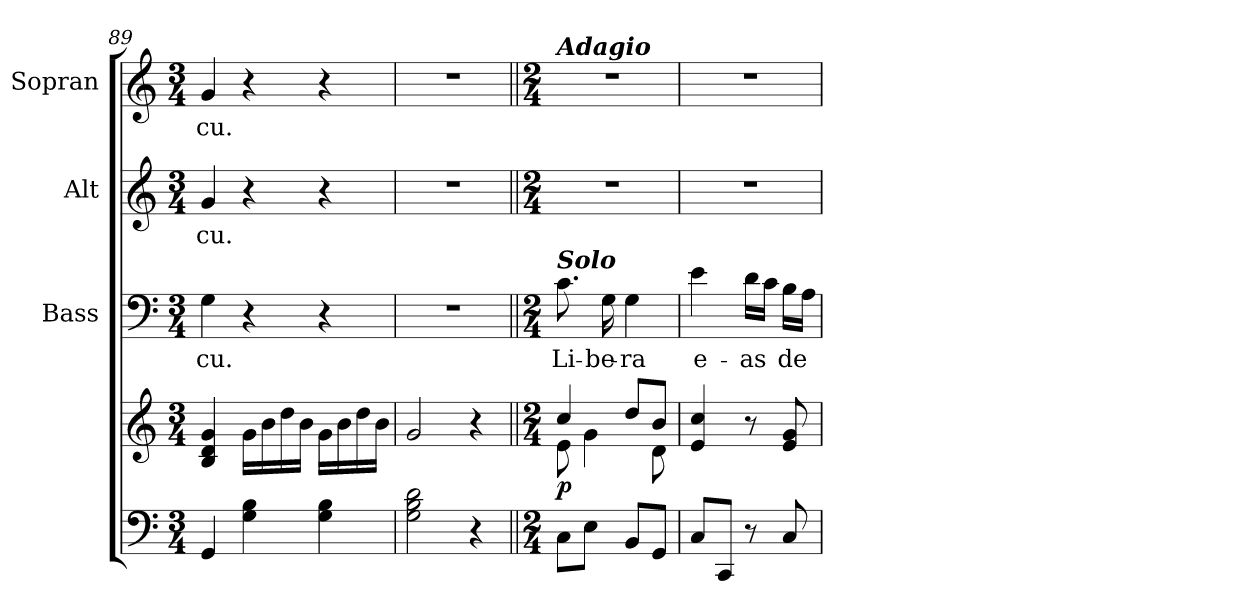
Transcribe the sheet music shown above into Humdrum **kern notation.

**kern	**kern	**dynam	**kern	**text	**kern	**text	**kern	**text
*part4	*part4	*part4	*part3	*part3	*part2	*part2	*part1	*part1
*staff5	*staff4	*staff4/5	*staff3	*staff3	*staff2	*staff2	*staff1	*staff1
*	*	*	*I"Bass	*	*I"Alt	*	*I"Sopran	*
*	*	*	*I'B.	*	*I'A.	*	*I'S.	*
*clefF4	*clefG2	*	*clefF4	*	*clefG2	*	*clefG2	*
*k[]	*k[]	*	*k[]	*	*k[]	*	*k[]	*
*C:	*C:	*	*C:	*	*C:	*	*C:	*
*M3/4	*M3/4	*	*M3/4	*	*M3/4	*	*M3/4	*
=89	=89	=89	=89	=89	=89	=89	=89	=89
!	!	!	!	!LO:LY:b	!	!LO:LY:b	!	!LO:LY:b
4GG/	4B/ 4d/ 4g/	.	4G\	-cu.	4g/	-cu.	4g/	-cu.
4G\ 4B\	16g\LL	.	4r	.	4r	.	4r	.
.	16b\	.	.	.	.	.	.	.
.	16dd\	.	.	.	.	.	.	.
.	16b\JJ	.	.	.	.	.	.	.
4G\ 4B\	16g\LL	.	4r	.	4r	.	4r	.
.	16b\	.	.	.	.	.	.	.
.	16dd\	.	.	.	.	.	.	.
.	16b\JJ	.	.	.	.	.	.	.
=90	=90	=90	=90	=90	=90	=90	=90	=90
2G\ 2B\ 2d\	2g/	.	2.r	.	2.r	.	2.r	.
4r	4r	.	.	.	.	.	.	.
=91||	=91||	=91||	=91||	=91||	=91||	=91||	=91||	=91||
*M2/4	*M2/4	*	*M2/4	*	*M2/4	*	*M2/4	*
*	*^	*	*	*	*	*	*	*
!	!	!	!	!	!	!	!	!LO:TX:a:Bi:t=Adagio	!
!	!	!	!	!LO:TX:a:Bi:t=Solo	!	!	!	!	!
!	!	!	!LO:DY:b	!	!LO:LY:b	!	!	!	!
8C\L	4cc/	8e\	p	8.c\	Li-	2r	.	2r	.
8E\J	.	4g\	.	.	.	.	.	.	.
!	!	!	!	!	!LO:LY:b	!	!	!	!
.	.	.	.	16G\	-be-	.	.	.	.
!	!	!	!	!	!LO:LY:b	!	!	!	!
8BB/L	8dd/L	.	.	4G\	-ra	.	.	.	.
8GG/J	8b/J	8d\	.	.	.	.	.	.	.
=92	=92	=92	=92	=92	=92	=92	=92	=92	=92
!	!	!	!	!	!LO:LY:b	!	!	!	!
*	*v	*v	*	*	*	*	*	*	*
8C/L	4e/ 4cc/	.	4e\	e-	2r	.	2r	.
8CC/J	.	.	.	.	.	.	.	.
!	!	!	!	!LO:LY:b	!	!	!	!
8r	8r	.	16d\LL	-as	.	.	.	.
.	.	.	16c\JJ	.	.	.	.	.
!	!	!	!	!LO:LY:b	!	!	!	!
8C/	8e/ 8g/	.	16B\LL	de	.	.	.	.
.	.	.	16A\JJ	.	.	.	.	.
=	=	=	=	=	=	=	=	=
*-	*-	*-	*-	*-	*-	*-	*-	*-
